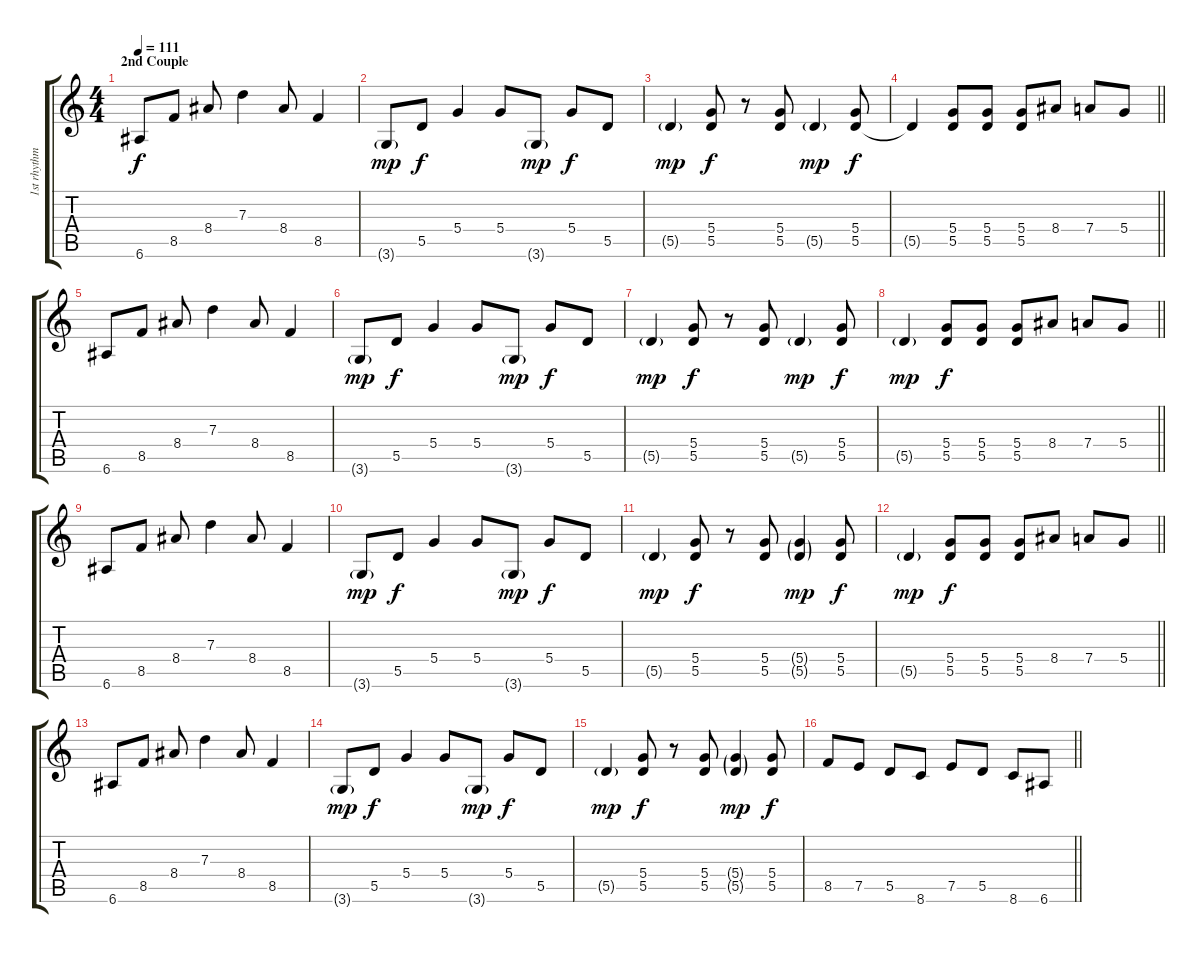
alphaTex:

\track ("1st rhythm guitar " "1st rhythm") {instrument electricguitarmuted}
\staff {score tabs}
\tuning (E4 B3 G3 D3 A2 E2) {hide}
\ts (4 4)
\section ("" "2nd Couple")
\tempo 111
\clef g2
\ks c
6.6.8{dy f} 8.5.8 8.4.8 7.3.4 8.4.8 8.5.4 |
3.6{g}.8{dy mp} 5.5.8{dy f} 5.4.4 5.4.8 3.6{g}.8{dy mp} 5.4.8{dy f} 5.5.8 |
5.5{g}.4{dy mp} (5.4 5.5).8{dy f} r.8 (5.4 5.5).8 5.5{g}.4{dy mp} (5.4 5.5).8{dy f} |
\barLineRight lightlight
5.5{t}.4 (5.4 5.5).8 (5.4 5.5).8 (5.4 5.5).8 8.4.8 7.4.8 5.4.8 |
6.6.8 8.5.8 8.4.8 7.3.4 8.4.8 8.5.4 |
3.6{g}.8{dy mp} 5.5.8{dy f} 5.4.4 5.4.8 3.6{g}.8{dy mp} 5.4.8{dy f} 5.5.8 |
5.5{g}.4{dy mp} (5.4 5.5).8{dy f} r.8 (5.4 5.5).8 5.5{g}.4{dy mp} (5.4 5.5).8{dy f} |
\barLineRight lightlight
5.5{g}.4{dy mp} (5.4 5.5).8{dy f} (5.4 5.5).8 (5.4 5.5).8 8.4.8 7.4.8 5.4.8 |
6.6.8 8.5.8 8.4.8 7.3.4 8.4.8 8.5.4 |
3.6{g}.8{dy mp} 5.5.8{dy f} 5.4.4 5.4.8 3.6{g}.8{dy mp} 5.4.8{dy f} 5.5.8 |
5.5{g}.4{dy mp} (5.4 5.5).8{dy f} r.8 (5.4 5.5).8 (5.4{g} 5.5{g}).4{dy mp} (5.4 5.5).8{dy f} |
\barLineRight lightlight
5.5{g}.4{dy mp} (5.4 5.5).8{dy f} (5.4 5.5).8 (5.4 5.5).8 8.4.8 7.4.8 5.4.8 |
6.6.8 8.5.8 8.4.8 7.3.4 8.4.8 8.5.4 |
3.6{g}.8{dy mp} 5.5.8{dy f} 5.4.4 5.4.8 3.6{g}.8{dy mp} 5.4.8{dy f} 5.5.8 |
5.5{g}.4{dy mp} (5.4 5.5).8{dy f} r.8 (5.4 5.5).8 (5.4{g} 5.5{g}).4{dy mp} (5.4 5.5).8{dy f} |
\barLineRight lightlight
8.5.8 7.5.8 5.5.8 8.6.8 7.5.8 5.5.8 8.6.8 6.6.8
